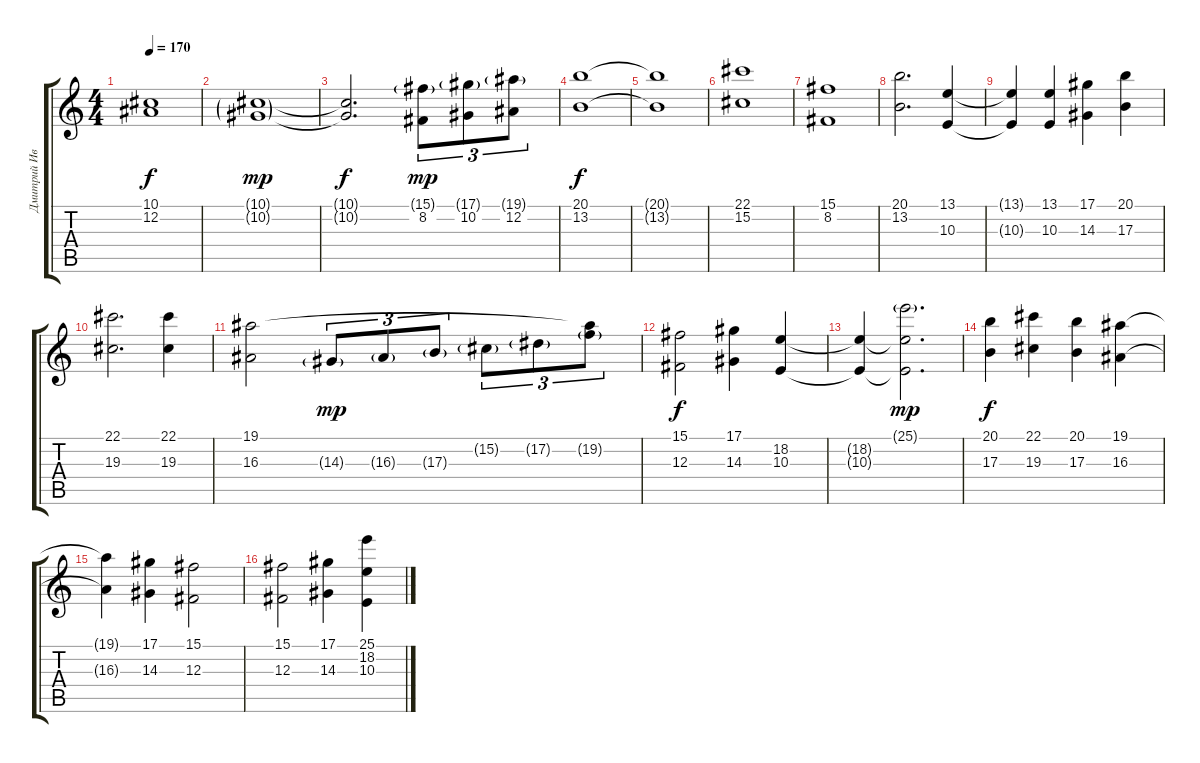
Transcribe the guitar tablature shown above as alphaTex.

\track ("Дмитрий Иванов" "Дмитрий Ив") {instrument stringensemble1}
\staff {score tabs}
\tuning (Eb4 Bb3 Gb3 Db3 Ab2 Eb2) {hide}
\ts (4 4)
\tempo 170
\clef g2
\ks c
(10.1 12.2).1{dy f} |
(10.1{g} 10.2{g}).1{dy mp} |
(10.1{t} 10.2{t}).2{d dy f} (15.1{g} 8.2).8{tu (3 2) dy mp instrument stringensemble1} (17.1{g} 10.2).8{tu (3 2)} (19.1{g} 12.2).8{tu (3 2)} |
(20.1 13.2).1{dy f} |
(20.1{t} 13.2{t}).1 |
(22.1 15.2).1 |
(15.1 8.2).1 |
(20.1 13.2).2{d} (13.1 10.3).4 |
(13.1{t} 10.3{t}).4 (13.1 10.3).4 (17.1 14.3).4 (20.1 17.3).4 |
(22.1 19.3).2{d} (22.1 19.3).4 |
(19.1 16.3).2 14.3{g}.8{tu (3 2) dy mp} 16.3{g}.8{tu (3 2)} 17.3{g}.8{tu (3 2)} 15.2{g}.8{tu (3 2)} 17.2{g}.8{tu (3 2)} (19.1{t} 19.2{g}).8{tu (3 2)} |
(15.1 12.3).2{dy f} (17.1 14.3).4 (18.2 10.3).4 |
(18.2{t} 10.3{t}).4 (25.1{g} 18.2{t} 10.3{t}).2{d dy mp} |
(20.1 17.3).4{dy f} (22.1 19.3).4 (20.1 17.3).4 (19.1 16.3).4 |
(19.1{t} 16.3{t}).4 (17.1 14.3).4 (15.1 12.3).2 |
(15.1 12.3).2 (17.1 14.3).4 (25.1 18.2 10.3).4
